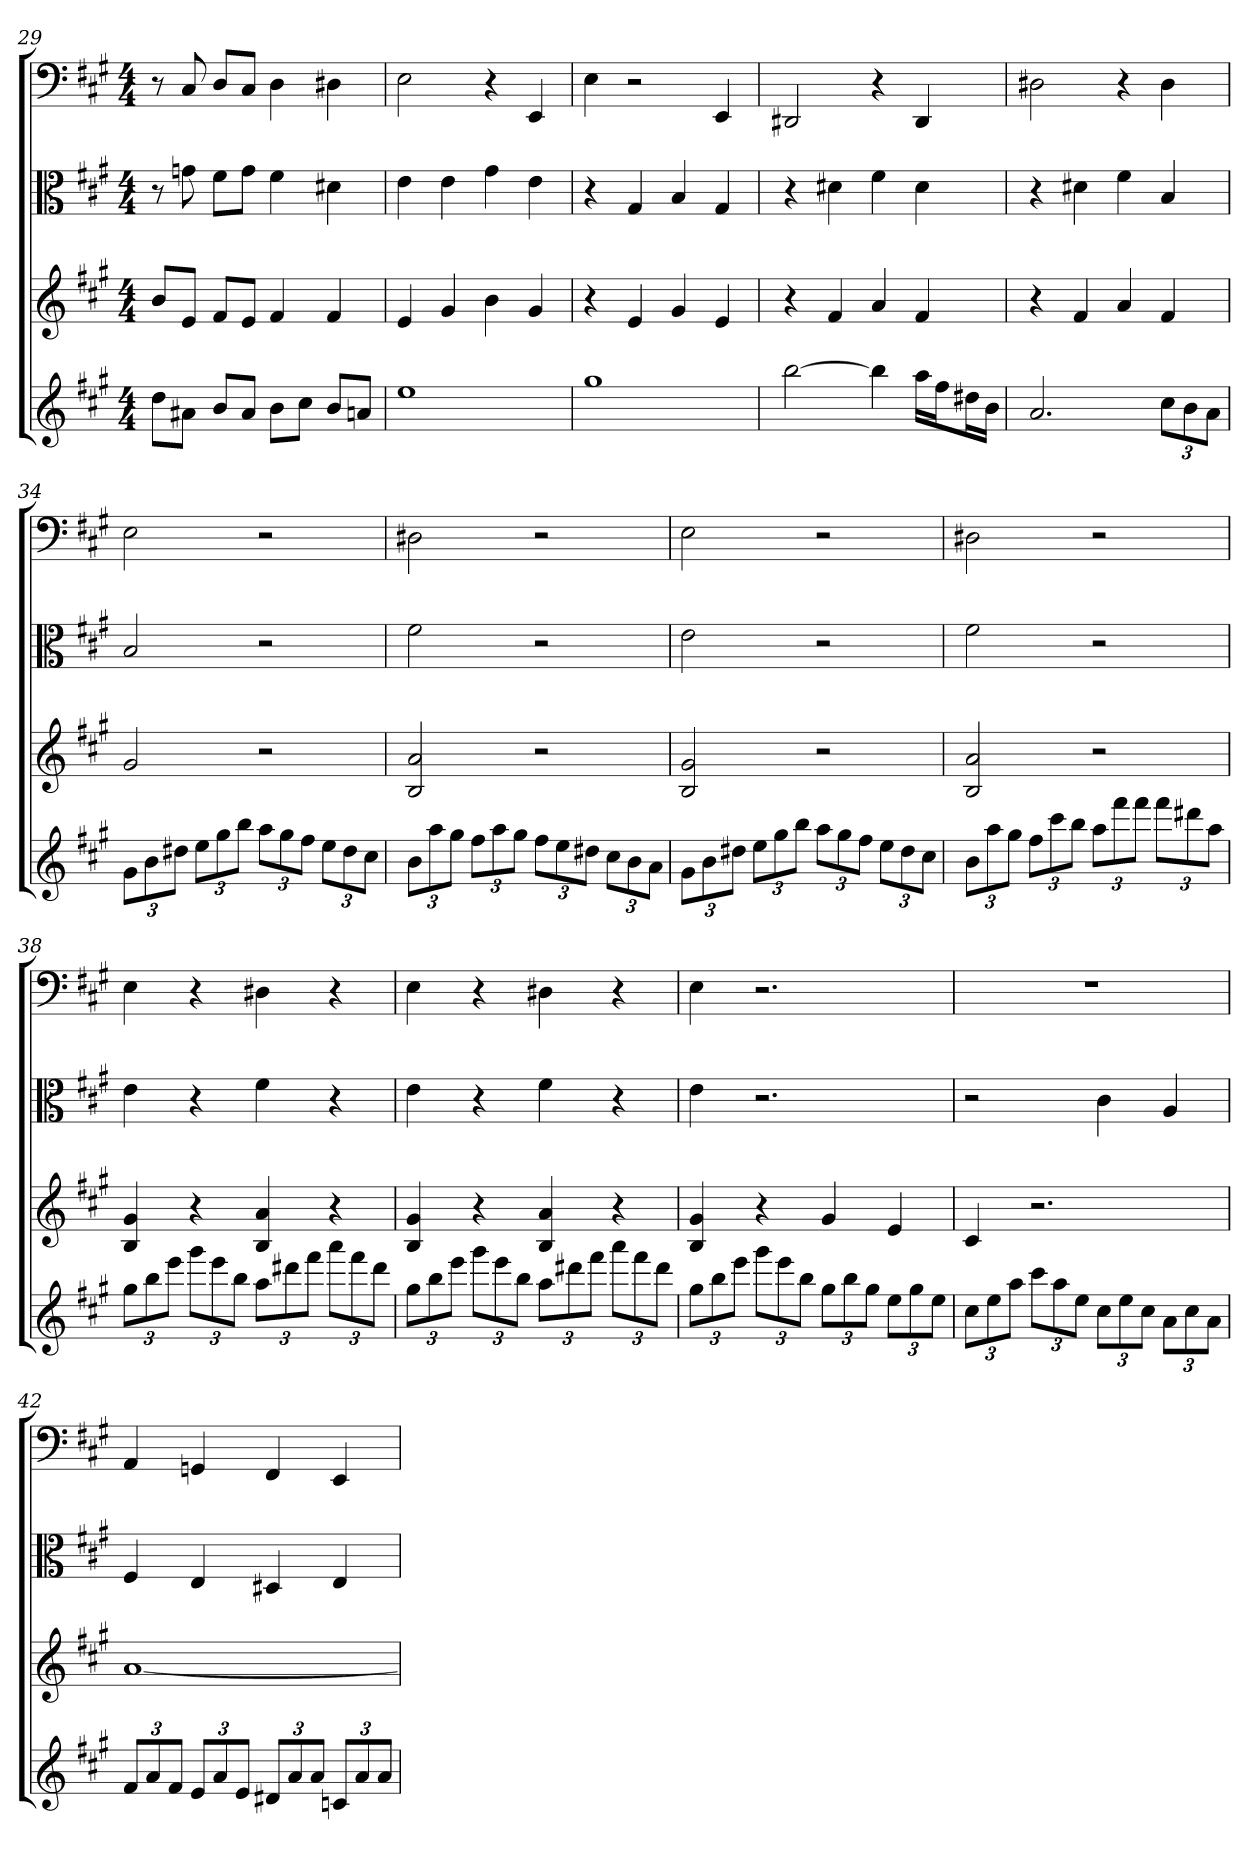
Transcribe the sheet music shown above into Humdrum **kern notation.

**kern	**kern	**kern	**kern
*part4	*part3	*part2	*part1
*staff4	*staff3	*staff2	*staff1
*	*	*clefC3	*clefF4
*k[f#c#g#]	*k[f#c#g#]	*k[f#c#g#]	*k[f#c#g#]
*A:	*A:	*A:	*A:
*M4/4	*M4/4	*M4/4	*M4/4
=29	=29	=29	=29
8ddL	8bL	8r	8r
8a#XJ	8eJ	8gn	8C#
8bL	8f#L	8f#\L	8D/L
8a#J	8eJ	8g\J	8C#/J
8bL	4f#	4f#	4D
8cc#J	.	.	.
8bL	4f#	4d#X	4D#X
8anJ	.	.	.
=30	=30	=30	=30
1ee	4e	4e	2E
.	4g#	4e	.
.	4b	4g#	4r
.	4g#	4e	4EE
=31	=31	=31	=31
1gg#	4r	4r	4E
.	4e	4G#	2r
.	4g#	4B	.
.	4e	4G#	4EE
=32	=32	=32	=32
[2bb	4r	4r	2DD#X
.	4f#	4d#X	.
4bb]	4a	4f#	4r
16aaLL	4f#	4d#	4DD#
16ff#J	.	.	.
16dd#XL	.	.	.
16bJJ	.	.	.
=33	=33	=33	=33
2.a	4r	4r	2D#X
.	4f#	4d#X	.
.	4a	4f#	4r
12cc#L	4f#	4B	4D#
12b	.	.	.
12aJ	.	.	.
=34	=34	=34	=34
12g#L	2g#	2B	2E
12b	.	.	.
12dd#XJ	.	.	.
12eeL	.	.	.
12gg#	.	.	.
12bbJ	.	.	.
12aaL	2r	2r	2r
12gg#	.	.	.
12ff#J	.	.	.
12eeL	.	.	.
12dd#	.	.	.
12cc#J	.	.	.
=35	=35	=35	=35
12bL	2B 2a	2f#	2D#X
12aa	.	.	.
12gg#J	.	.	.
12ff#L	.	.	.
12aa	.	.	.
12gg#J	.	.	.
12ff#L	2r	2r	2r
12ee	.	.	.
12dd#XJ	.	.	.
12cc#L	.	.	.
12b	.	.	.
12aJ	.	.	.
=36	=36	=36	=36
12g#L	2B 2g#	2e	2E
12b	.	.	.
12dd#XJ	.	.	.
12eeL	.	.	.
12gg#	.	.	.
12bbJ	.	.	.
12aaL	2r	2r	2r
12gg#	.	.	.
12ff#J	.	.	.
12eeL	.	.	.
12dd#	.	.	.
12cc#J	.	.	.
=37	=37	=37	=37
12bL	2B 2a	2f#	2D#X
12aa	.	.	.
12gg#J	.	.	.
12ff#L	.	.	.
12ccc#	.	.	.
12bbJ	.	.	.
12aaL	2r	2r	2r
12fff#	.	.	.
12fff#J	.	.	.
12fff#L	.	.	.
12ddd#X	.	.	.
12aaJ	.	.	.
=38	=38	=38	=38
12gg#L	4B 4g#	4e	4E
12bb	.	.	.
12eeeJ	.	.	.
12ggg#L	4r	4r	4r
12eee	.	.	.
12bbJ	.	.	.
12aaL	4B 4a	4f#	4D#X
12ddd#X	.	.	.
12fff#J	.	.	.
12aaaL	4r	4r	4r
12fff#	.	.	.
12ddd#J	.	.	.
=39	=39	=39	=39
12gg#L	4B 4g#	4e	4E
12bb	.	.	.
12eeeJ	.	.	.
12ggg#L	4r	4r	4r
12eee	.	.	.
12bbJ	.	.	.
12aaL	4B 4a	4f#	4D#X
12ddd#X	.	.	.
12fff#J	.	.	.
12aaaL	4r	4r	4r
12fff#	.	.	.
12ddd#J	.	.	.
=40	=40	=40	=40
12gg#L	4B 4g#	4e	4E
12bb	.	.	.
12eeeJ	.	.	.
12ggg#L	4r	2.r	2.r
12eee	.	.	.
12bbJ	.	.	.
12gg#L	4g#	.	.
12bb	.	.	.
12gg#J	.	.	.
12eeL	4e	.	.
12gg#	.	.	.
12eeJ	.	.	.
=41	=41	=41	=41
12cc#L	4c#	2r	1r
12ee	.	.	.
12aaJ	.	.	.
12ccc#L	2.r	.	.
12aa	.	.	.
12eeJ	.	.	.
12cc#L	.	4c#	.
12ee	.	.	.
12cc#J	.	.	.
12aL	.	4A	.
12cc#	.	.	.
12aJ	.	.	.
=42	=42	=42	=42
12f#L	[1a	4F#	4AA
12a	.	.	.
12f#J	.	.	.
12eL	.	4E	4GGn
12a	.	.	.
12eJ	.	.	.
12d#XL	.	4D#X	4FF#
12a	.	.	.
12aJ	.	.	.
12cnL	.	4E	4EE
12a	.	.	.
12aJ	.	.	.
=	=	=	=
*-	*-	*-	*-
